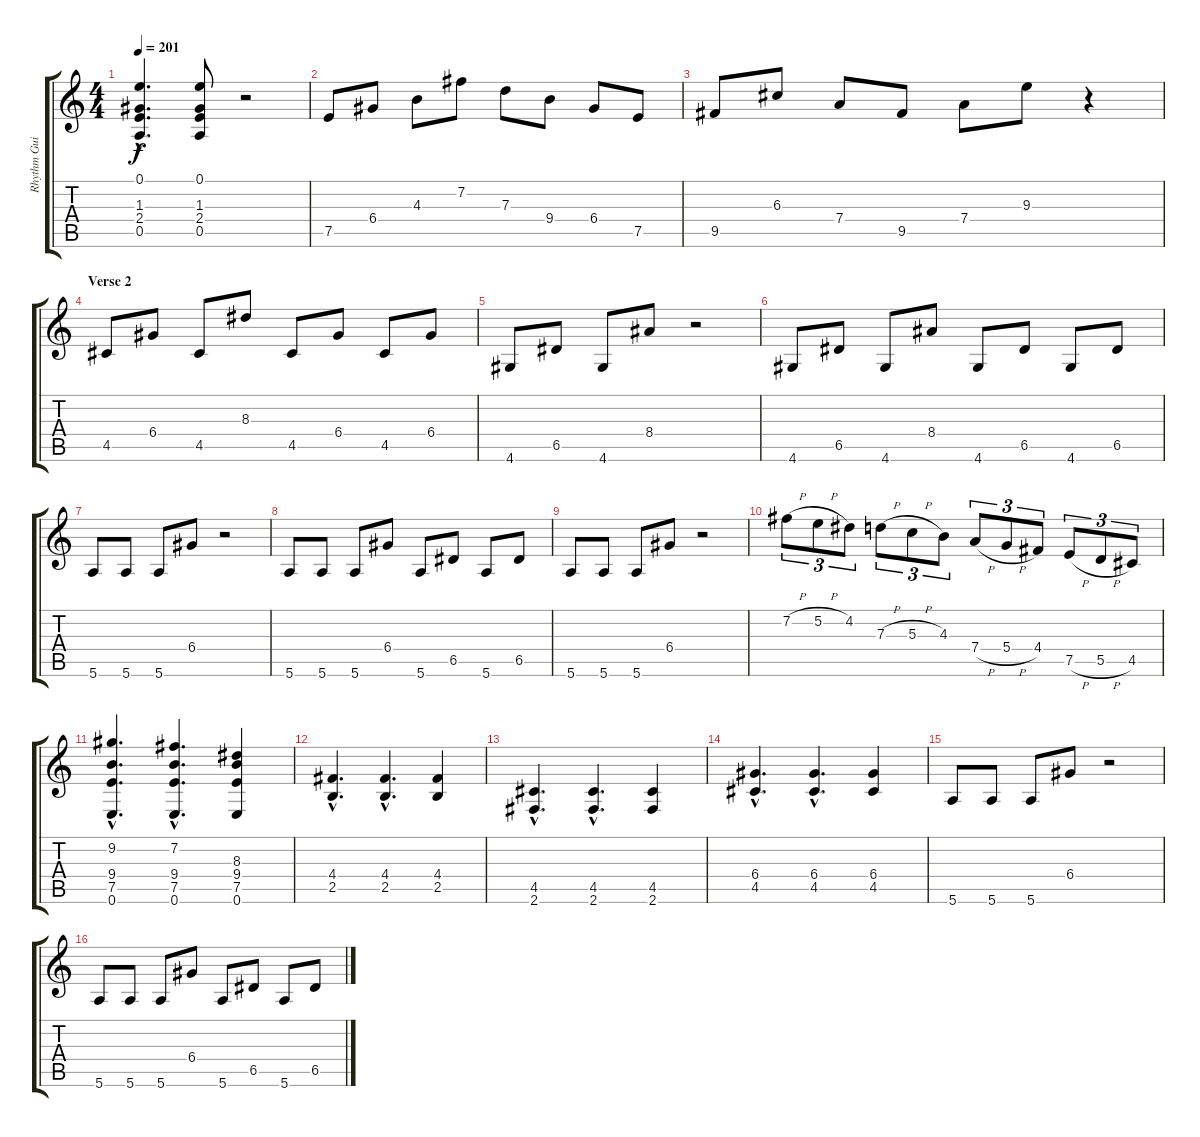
\track ("Rhythm Guitar" "Rhythm Gui") {instrument distortionguitar}
\staff {score tabs}
\tuning (E4 B3 G3 D3 A2 E2) {hide}
\ts (4 4)
\tempo 201
\clef g2
\ks c
(0.1{hac} 1.3{hac} 2.4{hac} 0.5{hac}).4{d dy f} (0.1 1.3 2.4 0.5).8 r.2 |
7.5.8 6.4.8 4.3.8 7.2.8 7.3.8 9.4.8 6.4.8 7.5.8 |
9.5.8 6.3.8 7.4.8 9.5.8 7.4.8 9.3.8 r.4 |
\section ("" "Verse 2")
4.5.8 6.4.8 4.5.8 8.3.8 4.5.8 6.4.8 4.5.8 6.4.8 |
4.6.8 6.5.8 4.6.8 8.4.8 r.2 |
4.6.8 6.5.8 4.6.8 8.4.8 4.6.8 6.5.8 4.6.8 6.5.8 |
5.6.8 5.6.8 5.6.8 6.4.8 r.2 |
5.6.8 5.6.8 5.6.8 6.4.8 5.6.8 6.5.8 5.6.8 6.5.8 |
5.6.8 5.6.8 5.6.8 6.4.8 r.2 |
7.2{h}.8{tu (3 2)} 5.2{h}.8{tu (3 2)} 4.2.8{tu (3 2)} 7.3{h}.8{tu (3 2)} 5.3{h}.8{tu (3 2)} 4.3.8{tu (3 2)} 7.4{h}.8{tu (3 2)} 5.4{h}.8{tu (3 2)} 4.4.8{tu (3 2)} 7.5{h}.8{tu (3 2)} 5.5{h}.8{tu (3 2)} 4.5.8{tu (3 2)} |
(9.2{hac} 9.4{hac} 7.5{hac} 0.6{hac}).4{d} (7.2{hac} 9.4{hac} 7.5{hac} 0.6{hac}).4{d} (8.3 9.4 7.5 0.6).4 |
(4.4{hac} 2.5{hac}).4{d} (4.4{hac} 2.5{hac}).4{d} (4.4 2.5).4 |
(4.5{hac} 2.6{hac}).4{d} (4.5{hac} 2.6{hac}).4{d} (4.5 2.6).4 |
(6.4{hac} 4.5{hac}).4{d} (6.4{hac} 4.5{hac}).4{d} (6.4 4.5).4 |
5.6.8 5.6.8 5.6.8 6.4.8 r.2 |
5.6.8 5.6.8 5.6.8 6.4.8 5.6.8 6.5.8 5.6.8 6.5.8
